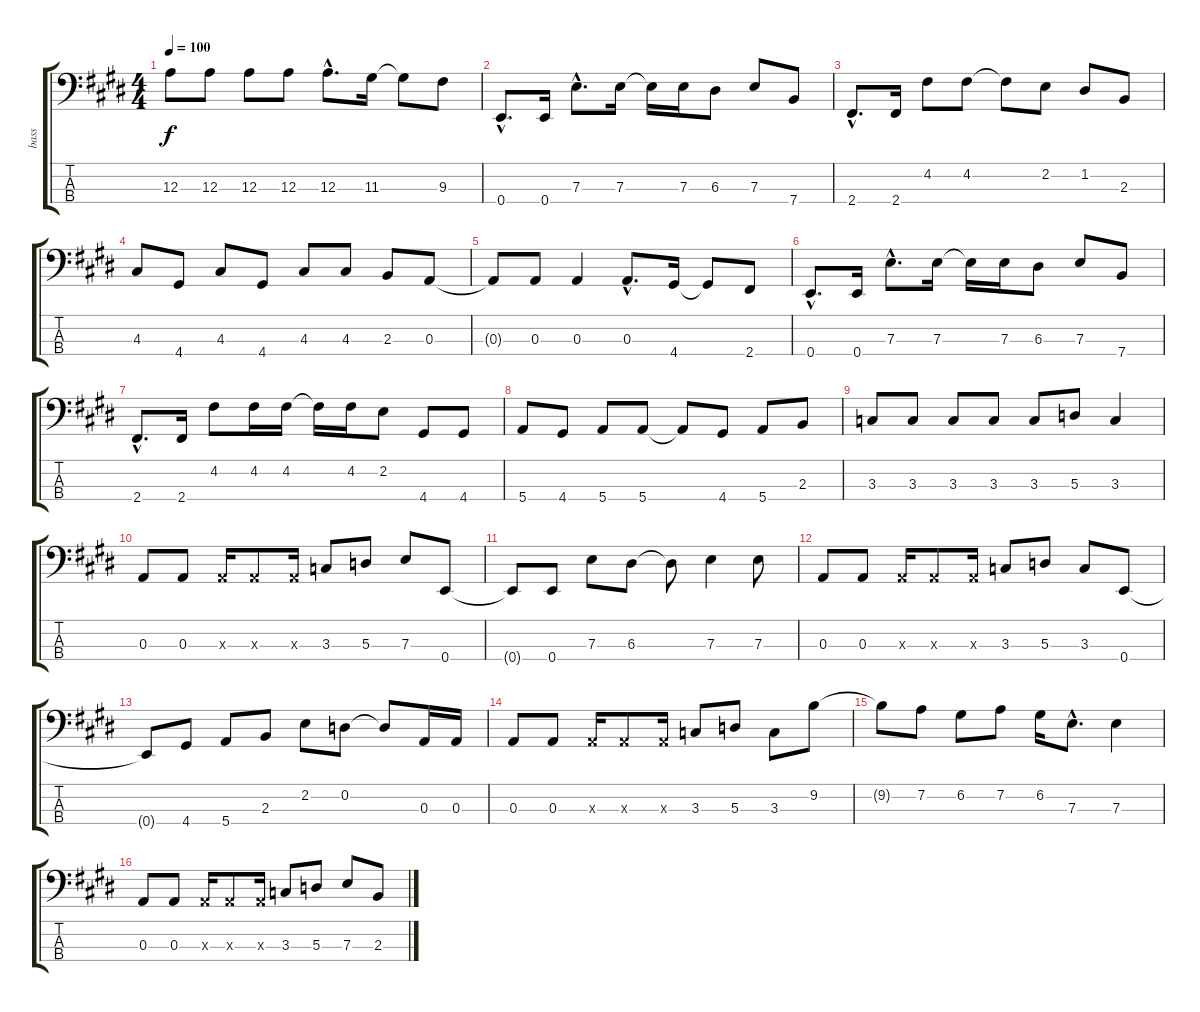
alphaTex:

\track ("bass" "bass") {instrument slapbass2}
\staff {score tabs}
\tuning (G2 D2 A1 E1) {hide}
\ts (4 4)
\tempo 100
\clef f4
\ks e
12.3.8{dy f} 12.3.8 12.3.8 12.3.8 12.3{hac}.8{d} 11.3.16 11.3{t}.8 9.3.8 |
0.4{hac}.8{d} 0.4.16 7.3{hac}.8{d} 7.3.16 7.3{t}.16 7.3.16 6.3.8 7.3.8 7.4.8 |
2.4{hac}.8{d} 2.4.16 4.2.8 4.2.8 4.2{t}.8 2.2.8 1.2.8 2.3.8 |
4.3.8 4.4.8 4.3.8 4.4.8 4.3.8 4.3.8 2.3.8 0.3.8 |
0.3{t}.8 0.3.8 0.3.4 0.3{hac}.8{d} 4.4.16 4.4{t}.8 2.4.8 |
0.4{hac}.8{d} 0.4.16 7.3{hac}.8{d} 7.3.16 7.3{t}.16 7.3.16 6.3.8 7.3.8 7.4.8 |
2.4{hac}.8{d} 2.4.16 4.2.8 4.2.16 4.2.16 4.2{t}.16 4.2.16 2.2.8 4.4.8 4.4.8 |
5.4.8 4.4.8 5.4.8 5.4.8 5.4{t}.8 4.4.8 5.4.8 2.3.8 |
3.3.8 3.3.8 3.3.8 3.3.8 3.3.8 5.3.8 3.3.4 |
0.3.8 0.3.8 0.3{x}.16 0.3{x}.8 0.3{x}.16 3.3.8 5.3.8 7.3.8 0.4.8 |
0.4{t}.8 0.4.8 7.3.8 6.3.8 6.3{t}.8 7.3.4 7.3.8 |
0.3.8 0.3.8 0.3{x}.16 0.3{x}.8 0.3{x}.16 3.3.8 5.3.8 3.3.8 0.4.8 |
0.4{t}.8 4.4.8 5.4.8 2.3.8 2.2.8 0.2.8 0.2{t}.8 0.3.16 0.3.16 |
0.3.8 0.3.8 0.3{x}.16 0.3{x}.8 0.3{x}.16 3.3.8 5.3.8 3.3.8 9.2.8 |
9.2{t}.8 7.2.8 6.2.8 7.2.8 6.2.16 7.3{hac}.8{d} 7.3.4 |
0.3.8 0.3.8 0.3{x}.16 0.3{x}.8 0.3{x}.16 3.3.8 5.3.8 7.3.8 2.3.8
